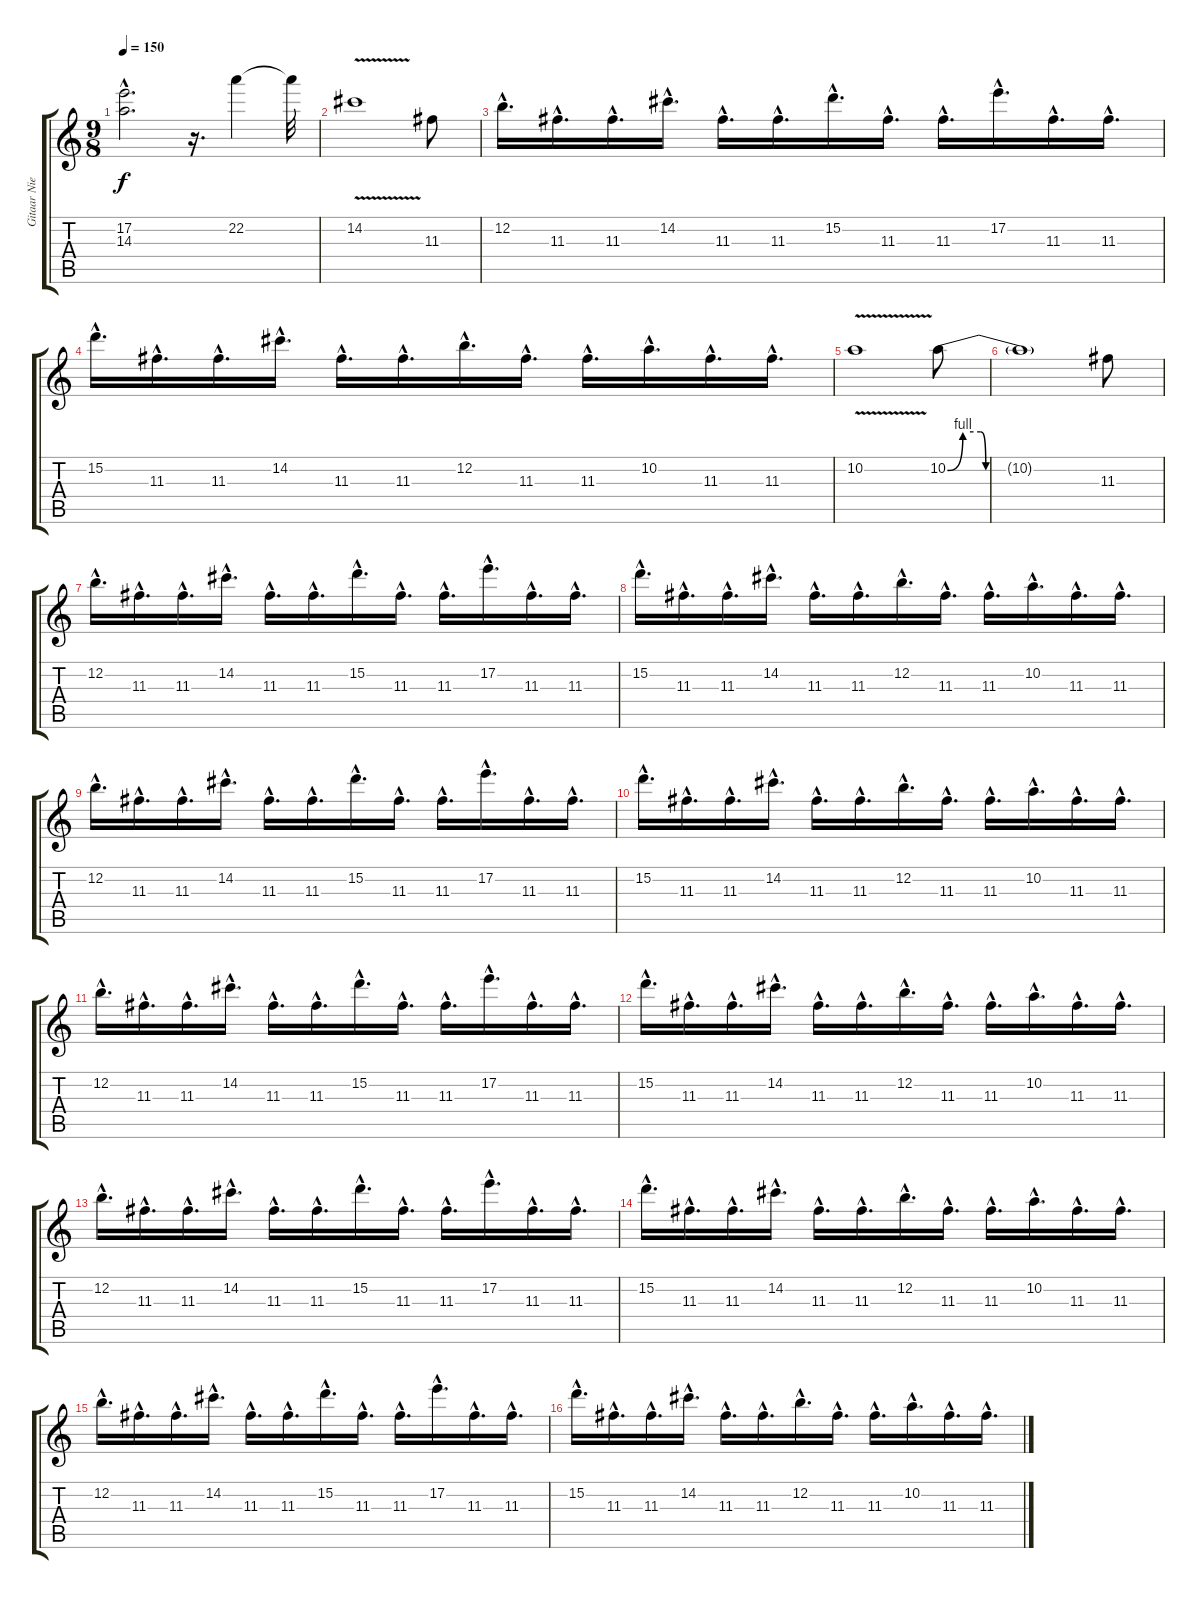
\track ("Gitaar Niels " "Gitaar Nie") {instrument overdrivenguitar}
\staff {score tabs}
\tuning (E4 B3 G3 D3 A2 E2) {hide}
\ts (9 8)
\tempo 150
\clef g2
\ks c
(17.2{hac} 14.3{hac}).2{d dy f} r.16{d} 22.2.4 22.2{t}.32 |
14.2{v}.1 11.3.8{volume 13} |
12.2{hac}.16{d} 11.3{hac}.16{d} 11.3{hac}.16{d} 14.2{hac}.16{d} 11.3{hac}.16{d} 11.3{hac}.16{d} 15.2{hac}.16{d} 11.3{hac}.16{d} 11.3{hac}.16{d} 17.2{hac}.16{d} 11.3{hac}.16{d} 11.3{hac}.16{d} |
15.2{hac}.16{d} 11.3{hac}.16{d} 11.3{hac}.16{d} 14.2{hac}.16{d} 11.3{hac}.16{d} 11.3{hac}.16{d} 12.2{hac}.16{d} 11.3{hac}.16{d} 11.3{hac}.16{d} 10.2{hac}.16{d} 11.3{hac}.16{d} 11.3{hac}.16{d} |
10.2{v}.1 10.2{be (custom 0 0 6 4 13 4 15 0 17 0 27 0 30 0 34 0 45 0 47 0 52 0 57 0 60 0)}.8 |
10.2{t}.1 11.3.8{volume 13} |
12.2{hac}.16{d} 11.3{hac}.16{d} 11.3{hac}.16{d} 14.2{hac}.16{d} 11.3{hac}.16{d} 11.3{hac}.16{d} 15.2{hac}.16{d} 11.3{hac}.16{d} 11.3{hac}.16{d} 17.2{hac}.16{d} 11.3{hac}.16{d} 11.3{hac}.16{d} |
15.2{hac}.16{d} 11.3{hac}.16{d} 11.3{hac}.16{d} 14.2{hac}.16{d} 11.3{hac}.16{d} 11.3{hac}.16{d} 12.2{hac}.16{d} 11.3{hac}.16{d} 11.3{hac}.16{d} 10.2{hac}.16{d} 11.3{hac}.16{d} 11.3{hac}.16{d} |
12.2{hac}.16{d} 11.3{hac}.16{d} 11.3{hac}.16{d} 14.2{hac}.16{d} 11.3{hac}.16{d} 11.3{hac}.16{d} 15.2{hac}.16{d} 11.3{hac}.16{d} 11.3{hac}.16{d} 17.2{hac}.16{d} 11.3{hac}.16{d} 11.3{hac}.16{d} |
15.2{hac}.16{d} 11.3{hac}.16{d} 11.3{hac}.16{d} 14.2{hac}.16{d} 11.3{hac}.16{d} 11.3{hac}.16{d} 12.2{hac}.16{d} 11.3{hac}.16{d} 11.3{hac}.16{d} 10.2{hac}.16{d} 11.3{hac}.16{d} 11.3{hac}.16{d} |
12.2{hac}.16{d} 11.3{hac}.16{d} 11.3{hac}.16{d} 14.2{hac}.16{d} 11.3{hac}.16{d} 11.3{hac}.16{d} 15.2{hac}.16{d} 11.3{hac}.16{d} 11.3{hac}.16{d} 17.2{hac}.16{d} 11.3{hac}.16{d} 11.3{hac}.16{d} |
15.2{hac}.16{d} 11.3{hac}.16{d} 11.3{hac}.16{d} 14.2{hac}.16{d} 11.3{hac}.16{d} 11.3{hac}.16{d} 12.2{hac}.16{d} 11.3{hac}.16{d} 11.3{hac}.16{d} 10.2{hac}.16{d} 11.3{hac}.16{d} 11.3{hac}.16{d} |
12.2{hac}.16{d} 11.3{hac}.16{d} 11.3{hac}.16{d} 14.2{hac}.16{d} 11.3{hac}.16{d} 11.3{hac}.16{d} 15.2{hac}.16{d} 11.3{hac}.16{d} 11.3{hac}.16{d} 17.2{hac}.16{d} 11.3{hac}.16{d} 11.3{hac}.16{d} |
15.2{hac}.16{d} 11.3{hac}.16{d} 11.3{hac}.16{d} 14.2{hac}.16{d} 11.3{hac}.16{d} 11.3{hac}.16{d} 12.2{hac}.16{d} 11.3{hac}.16{d} 11.3{hac}.16{d} 10.2{hac}.16{d} 11.3{hac}.16{d} 11.3{hac}.16{d} |
12.2{hac}.16{d} 11.3{hac}.16{d} 11.3{hac}.16{d} 14.2{hac}.16{d} 11.3{hac}.16{d} 11.3{hac}.16{d} 15.2{hac}.16{d} 11.3{hac}.16{d} 11.3{hac}.16{d} 17.2{hac}.16{d} 11.3{hac}.16{d} 11.3{hac}.16{d} |
15.2{hac}.16{d} 11.3{hac}.16{d} 11.3{hac}.16{d} 14.2{hac}.16{d} 11.3{hac}.16{d} 11.3{hac}.16{d} 12.2{hac}.16{d} 11.3{hac}.16{d} 11.3{hac}.16{d} 10.2{hac}.16{d} 11.3{hac}.16{d} 11.3{hac}.16{d}
